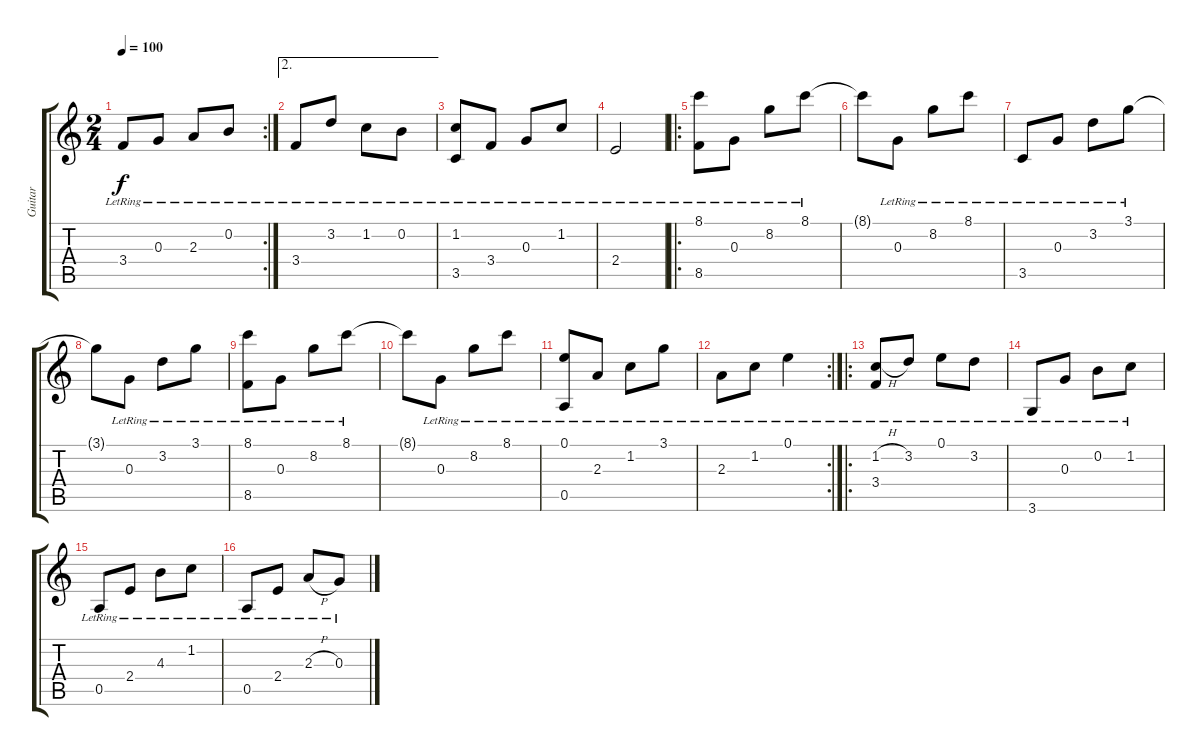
\track ("Guitar" "Guitar") {instrument acousticguitarnylon}
\staff {score tabs}
\tuning (E4 B3 G3 D3 A2 E2) {hide}
\rc 2
\ts (2 4)
\tempo 100
\clef g2
\ks c
3.4{lr}.8{dy f} 0.3{lr}.8 2.3{lr}.8 0.2{lr}.8 |
\ae 2
3.4{lr}.8 3.2{lr}.8 1.2{lr}.8 0.2{lr}.8 |
(1.2{lr} 3.5{lr}).8 3.4{lr}.8 0.3{lr}.8 1.2{lr}.8 |
2.4{lr}.2 |
\ro
(8.1{lr} 8.5{lr}).8 0.3{lr}.8 8.2{lr}.8 8.1{lr}.8 |
8.1{t}.8 0.3{lr}.8 8.2{lr}.8 8.1{lr}.8 |
3.5{lr}.8 0.3{lr}.8 3.2{lr}.8 3.1{lr}.8 |
3.1{t}.8 0.3{lr}.8 3.2{lr}.8 3.1{lr}.8 |
(8.1{lr} 8.5{lr}).8 0.3{lr}.8 8.2{lr}.8 8.1{lr}.8 |
8.1{t}.8 0.3{lr}.8 8.2{lr}.8 8.1{lr}.8 |
(0.1{lr} 0.5{lr}).8 2.3{lr}.8 1.2{lr}.8 3.1{lr}.8 |
\rc 2
2.3{lr}.8 1.2{lr}.8 0.1{lr}.4 |
\ro
(1.2{h lr} 3.4{lr}).8 3.2{lr}.8 0.1{lr}.8 3.2{lr}.8 |
3.6{lr}.8 0.3{lr}.8 0.2{lr}.8 1.2{lr}.8 |
0.5{lr}.8 2.4{lr}.8 4.3{lr}.8 1.2{lr}.8 |
0.5{lr}.8 2.4{lr}.8 2.3{h lr}.8 0.3{lr}.8
